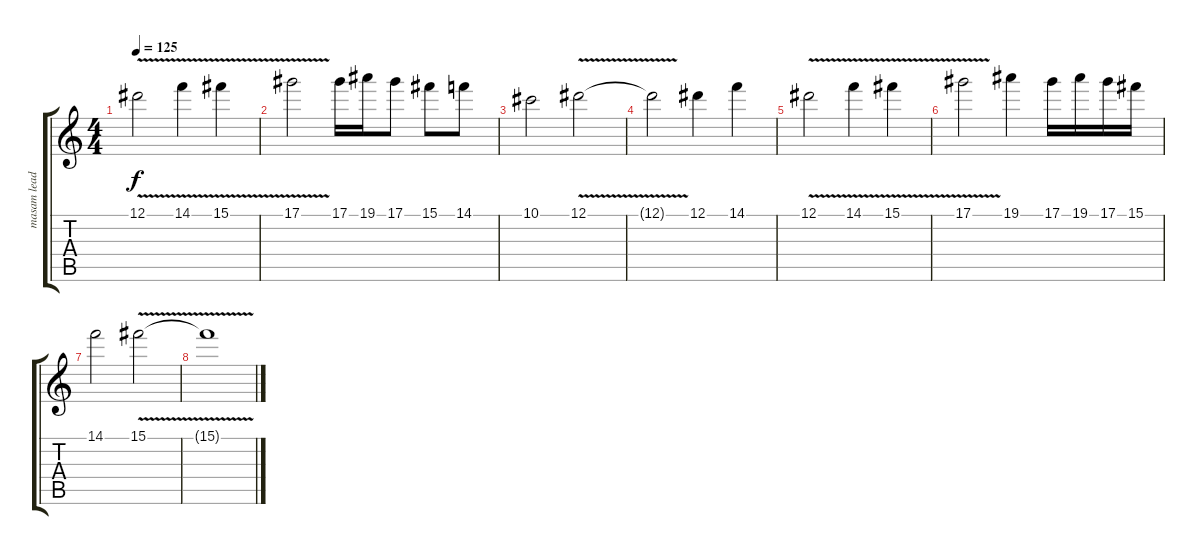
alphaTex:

\track ("masam lead" "masam lead") {instrument distortionguitar}
\staff {score tabs}
\tuning (Eb4 Bb3 Gb3 Db3 Ab2 Eb2) {hide}
\ts (4 4)
\tempo 125
\clef g2
\ks c
12.1{v}.2{dy f} 14.1{v}.4 15.1{v}.4 |
17.1{v}.2 17.1.16 19.1.16 17.1.8 15.1.8 14.1.8 |
10.1.2 12.1{v}.2 |
12.1{t}.2 12.1.4 14.1.4 |
12.1{v}.2 14.1{v}.4 15.1{v}.4 |
17.1{v}.2 19.1.4 17.1.16 19.1.16 17.1.16 15.1.16 |
14.1.2 15.1{v}.2 |
15.1{t}.1
